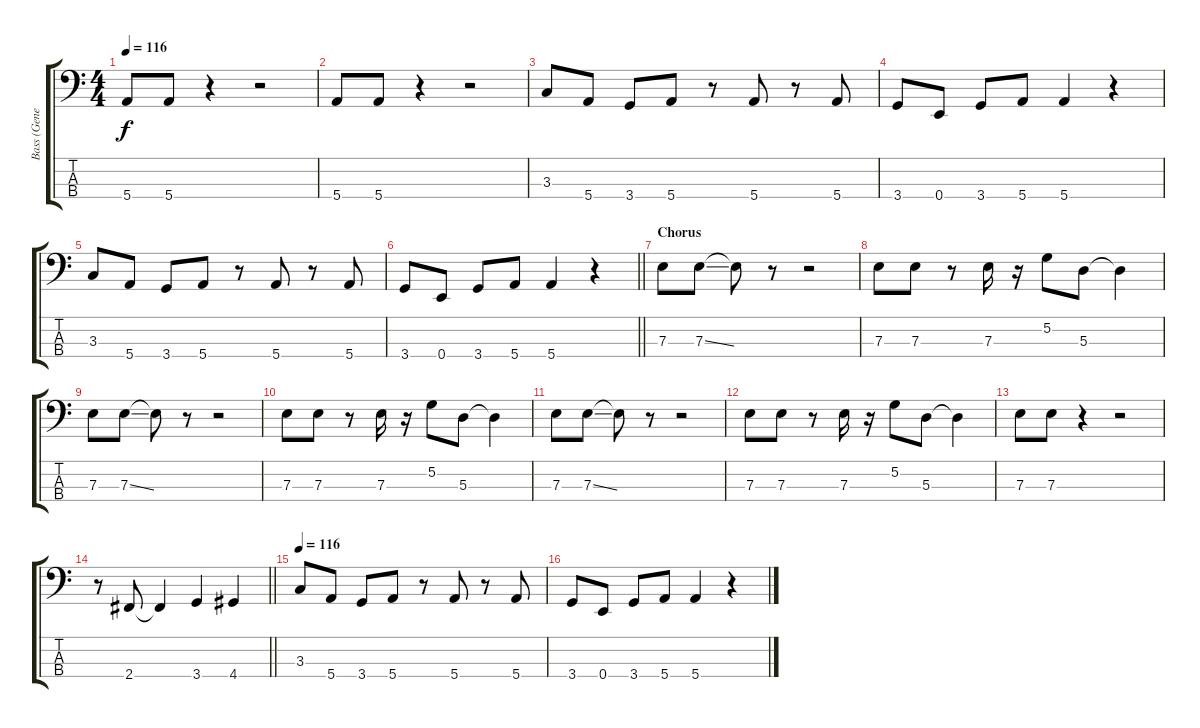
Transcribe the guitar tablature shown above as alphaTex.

\track ("Bass (Gene Simmons)" "Bass (Gene") {instrument electricbasspick}
\staff {score tabs}
\tuning (G2 D2 A1 E1) {hide}
\ts (4 4)
\tempo 116
\clef f4
\ks c
5.4.8{dy f} 5.4.8 r.4 r.2 |
5.4.8 5.4.8 r.4 r.2 |
3.3.8 5.4.8 3.4.8 5.4.8 r.8 5.4.8 r.8 5.4.8 |
3.4.8 0.4.8 3.4.8 5.4.8 5.4.4 r.4 |
3.3.8 5.4.8 3.4.8 5.4.8 r.8 5.4.8 r.8 5.4.8 |
\barLineRight lightlight
3.4.8 0.4.8 3.4.8 5.4.8 5.4.4 r.4 |
\section ("" "Chorus")
7.3.8 7.3{ss}.8 7.3{t}.8 r.8 r.2 |
7.3.8 7.3.8 r.8 7.3.16 r.16 5.2.8 5.3.8 5.3{t}.4 |
7.3.8 7.3{ss}.8 7.3{t}.8 r.8 r.2 |
7.3.8 7.3.8 r.8 7.3.16 r.16 5.2.8 5.3.8 5.3{t}.4 |
7.3.8 7.3{ss}.8 7.3{t}.8 r.8 r.2 |
7.3.8 7.3.8 r.8 7.3.16 r.16 5.2.8 5.3.8 5.3{t}.4 |
7.3.8 7.3.8 r.4 r.2 |
\barLineRight lightlight
r.8 2.4.8 2.4{t}.4 3.4.4 4.4.4 |
\tempo 116
3.3.8 5.4.8 3.4.8 5.4.8 r.8 5.4.8 r.8 5.4.8 |
3.4.8 0.4.8 3.4.8 5.4.8 5.4.4 r.4
